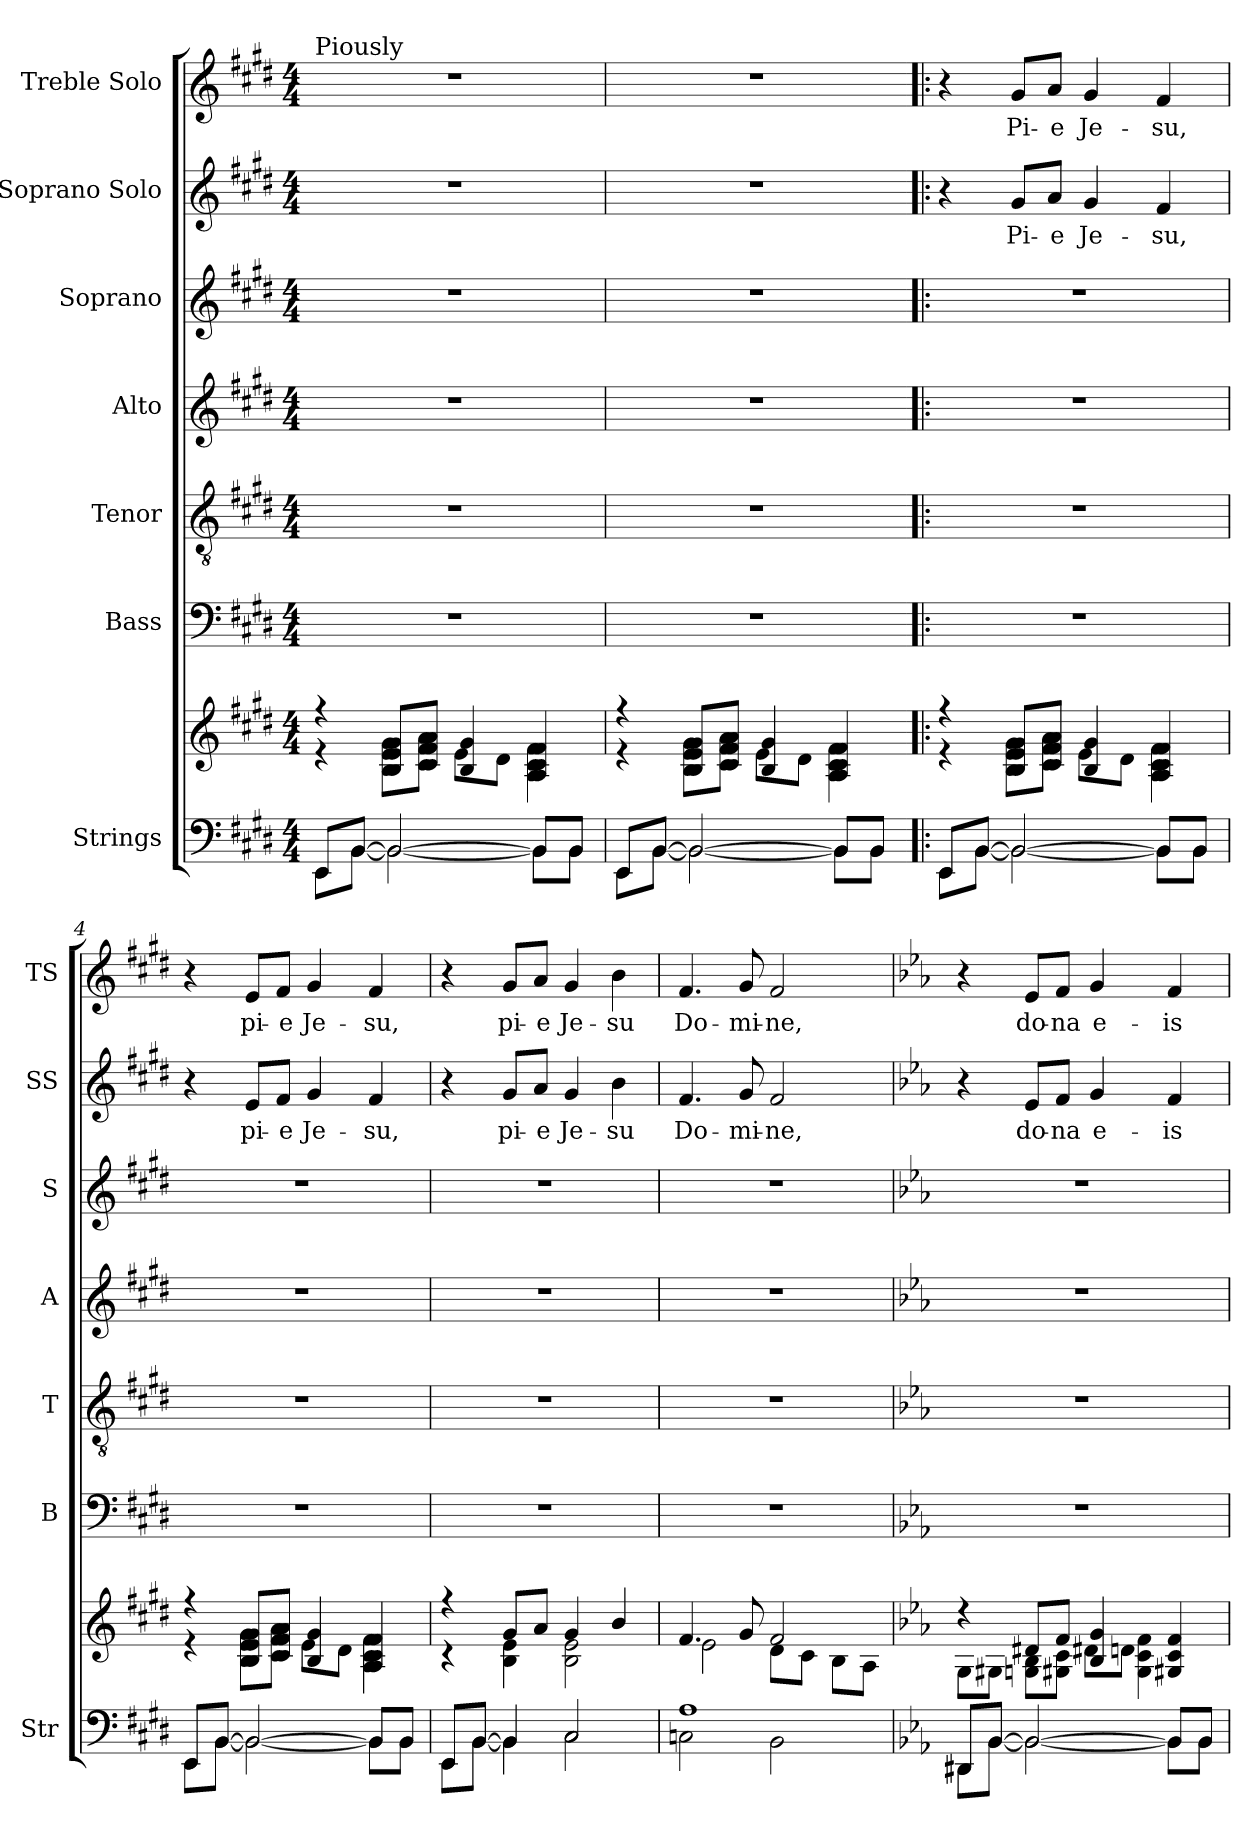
**kern	**kern	**kern	**kern	**kern	**kern	**kern	**text	**kern	**text
*part7	*part7	*part6	*part5	*part4	*part3	*part2	*part2	*part1	*part1
*staff8	*staff7	*staff6	*staff5	*staff4	*staff3	*staff2	*staff2	*staff1	*staff1
*I"Strings	*	*I"Bass	*I"Tenor	*I"Alto	*I"Soprano	*I"Soprano Solo	*	*I"Treble Solo	*
*I'Str	*	*I'B	*I'T	*I'A	*I'S	*I'SS	*	*I'TS	*
*stria5	*stria5	*stria5	*stria5	*stria5	*stria5	*stria5	*	*stria5	*
*clefF4	*clefG2	*clefF4	*clefGv2	*clefG2	*clefG2	*clefG2	*	*clefG2	*
*k[f#c#g#d#]	*k[f#c#g#d#]	*k[f#c#g#d#]	*k[f#c#g#d#]	*k[f#c#g#d#]	*k[f#c#g#d#]	*k[f#c#g#d#]	*	*k[f#c#g#d#]	*
*M4/4	*M4/4	*M4/4	*M4/4	*M4/4	*M4/4	*M4/4	*	*M4/4	*
*MM46	*MM46	*MM46	*MM46	*MM46	*MM46	*MM46	*	*MM46	*
=1	=1	=1	=1	=1	=1	=1	=1	=1	=1
*^	*^	*	*	*	*	*	*	*	*
!	!	!	!	!	!	!	!	!	!	!LO:TX:a:t=Piously	!
8EE/L	8EE\L	4r	4r	1r	1r	1r	1r	1r	.	1r	.
[8BB/J	[8BB\J	.	.	.	.	.	.	.	.	.	.
2BB/_	2BB\_	8B/ 8e/ 8g#/L	8B\ 8e\ 8g#\L	.	.	.	.	.	.	.	.
.	.	8c#/ 8f#/ 8a/J	8c#\ 8f#\ 8a\J	.	.	.	.	.	.	.	.
.	.	4B/ 4g#/	8e\L	.	.	.	.	.	.	.	.
.	.	.	8d#\J	.	.	.	.	.	.	.	.
8BB/L]	8BB\L]	4A/ 4c#/ 4f#/	4A\ 4c#\ 4f#\	.	.	.	.	.	.	.	.
8BB/J	8BB\J	.	.	.	.	.	.	.	.	.	.
=2	=2	=2	=2	=2	=2	=2	=2	=2	=2	=2	=2
8EE/L	8EE\L	4r	4r	1r	1r	1r	1r	1r	.	1r	.
[8BB/J	[8BB\J	.	.	.	.	.	.	.	.	.	.
2BB/_	2BB\_	8B/ 8e/ 8g#/L	8B\ 8e\ 8g#\L	.	.	.	.	.	.	.	.
.	.	8c#/ 8f#/ 8a/J	8c#\ 8f#\ 8a\J	.	.	.	.	.	.	.	.
.	.	4B/ 4g#/	8e\L	.	.	.	.	.	.	.	.
.	.	.	8d#\J	.	.	.	.	.	.	.	.
8BB/L]	8BB\L]	4A/ 4c#/ 4f#/	4A\ 4c#\ 4f#\	.	.	.	.	.	.	.	.
8BB/J	8BB\J	.	.	.	.	.	.	.	.	.	.
=3!|:	=3!|:	=3!|:	=3!|:	=3!|:	=3!|:	=3!|:	=3!|:	=3!|:	=3!|:	=3!|:	=3!|:
8EE/L	8EE\L	4r	4r	1r	1r	1r	1r	4r	.	4r	.
[8BB/J	[8BB\J	.	.	.	.	.	.	.	.	.	.
!	!	!	!	!	!	!	!	!	!LO:LY:b	!	!LO:LY:b
2BB/_	2BB\_	8B/ 8e/ 8g#/L	8B\ 8e\ 8g#\L	.	.	.	.	8g#L	Pi-	8g#L	Pi-
!	!	!	!	!	!	!	!	!	!LO:LY:b	!	!LO:LY:b
.	.	8c#/ 8f#/ 8a/J	8c#\ 8f#\ 8a\J	.	.	.	.	8aJ	-e	8aJ	-e
!	!	!	!	!	!	!	!	!	!LO:LY:b	!	!LO:LY:b
.	.	4B/ 4g#/	8e\L	.	.	.	.	4g#	Je-	4g#	Je-
.	.	.	8d#\J	.	.	.	.	.	.	.	.
!	!	!	!	!	!	!	!	!	!LO:LY:b	!	!LO:LY:b
8BB/L]	8BB\L]	4A/ 4c#/ 4f#/	4A\ 4c#\ 4f#\	.	.	.	.	4f#	-su,	4f#	-su,
8BB/J	8BB\J	.	.	.	.	.	.	.	.	.	.
=4	=4	=4	=4	=4	=4	=4	=4	=4	=4	=4	=4
8EE/L	8EE\L	4r	4r	1r	1r	1r	1r	4r	.	4r	.
[8BB/J	[8BB\J	.	.	.	.	.	.	.	.	.	.
!	!	!	!	!	!	!	!	!	!LO:LY:b	!	!LO:LY:b
2BB/_	2BB\_	8B/ 8e/ 8g#/L	8B\ 8e\ 8g#\L	.	.	.	.	8eL	pi-	8eL	pi-
!	!	!	!	!	!	!	!	!	!LO:LY:b	!	!LO:LY:b
.	.	8c#/ 8f#/ 8a/J	8c#\ 8f#\ 8a\J	.	.	.	.	8f#J	-e	8f#J	-e
!	!	!	!	!	!	!	!	!	!LO:LY:b	!	!LO:LY:b
.	.	4B/ 4g#/	8e\L	.	.	.	.	4g#	Je-	4g#	Je-
.	.	.	8d#\J	.	.	.	.	.	.	.	.
!	!	!	!	!	!	!	!	!	!LO:LY:b	!	!LO:LY:b
8BB/L]	8BB\L]	4A/ 4c#/ 4f#/	4A\ 4c#\ 4f#\	.	.	.	.	4f#	-su,	4f#	-su,
8BB/J	8BB\J	.	.	.	.	.	.	.	.	.	.
=5	=5	=5	=5	=5	=5	=5	=5	=5	=5	=5	=5
8EE/L	8EE\L	4r	4r	1r	1r	1r	1r	4r	.	4r	.
[8BB/J	[8BB\J	.	.	.	.	.	.	.	.	.	.
!	!	!	!	!	!	!	!	!	!LO:LY:b	!	!LO:LY:b
4BB/]	4BB\]	8g#/L	4B\ 4e\	.	.	.	.	8g#L	pi-	8g#L	pi-
!	!	!	!	!	!	!	!	!	!LO:LY:b	!	!LO:LY:b
.	.	8a/J	.	.	.	.	.	8aJ	-e	8aJ	-e
!	!	!	!	!	!	!	!	!	!LO:LY:b	!	!LO:LY:b
2C#/	2C#\	4g#/	2B\ 2e\	.	.	.	.	4g#	Je-	4g#	Je-
!	!	!	!	!	!	!	!	!	!LO:LY:b	!	!LO:LY:b
.	.	4b/	.	.	.	.	.	4b	-su	4b	-su
=6	=6	=6	=6	=6	=6	=6	=6	=6	=6	=6	=6
!	!	!	!	!	!	!	!	!	!LO:LY:b	!	!LO:LY:b
1A/	2Cn\	4.f#/	2e\	1r	1r	1r	1r	4.f#	Do-	4.f#	Do-
!	!	!	!	!	!	!	!	!	!LO:LY:b	!	!LO:LY:b
.	.	8g#/	.	.	.	.	.	8g#	-mi-	8g#	-mi-
!	!	!	!	!	!	!	!	!	!LO:LY:b	!	!LO:LY:b
.	2BB\	2f#/	8d#\L	.	.	.	.	2f#	-ne,	2f#	-ne,
.	.	.	8c#\J	.	.	.	.	.	.	.	.
.	.	.	8B\L	.	.	.	.	.	.	.	.
.	.	.	8A\J	.	.	.	.	.	.	.	.
=7	=7	=7	=7	=7	=7	=7	=7	=7	=7	=7	=7
*k[b-e-a-]	*	*k[b-e-a-]	*	*k[b-e-a-]	*k[b-e-a-]	*k[b-e-a-]	*k[b-e-a-]	*k[b-e-a-]	*	*k[b-e-a-]	*
8DD#X/L	8DD#X\L	4r	8G\L	1r	1r	1r	1r	4r	.	4r	.
[8BB-/J	[8BB-\J	.	8G#X\J	.	.	.	.	.	.	.	.
2BB-/_	2BB-\_	8d#X/L	8Gn\ 8B-\L	.	.	.	.	8e-L	do-	8e-L	do-
!	!	!	!	!	!	!	!	!	!LO:LY:b	!	!LO:LY:b
.	.	8f/J	8G#X\ 8c\J	.	.	.	.	8fJ	-na	8fJ	-na
!	!	!	!	!	!	!	!	!	!LO:LY:b	!	!
.	.	4B-/ 4g/	8d#X\L	.	.	.	.	4g	e-	4g	e-
.	.	.	8dn\J	.	.	.	.	.	.	.	.
!	!	!	!	!	!	!	!	!	!LO:LY:b	!	!LO:LY:b
8BB-/L]	8BB-\L]	4G#X/ 4c/ 4f/	4G#\ 4c\ 4f\	.	.	.	.	4f	-is	4f	-is
8BB-/J	8BB-\J	.	.	.	.	.	.	.	.	.	.
*v	*v	*	*	*	*	*	*	*	*	*	*
*	*v	*v	*	*	*	*	*	*	*	*
=	=	=	=	=	=	=	=	=	=
*-	*-	*-	*-	*-	*-	*-	*-	*-	*-
